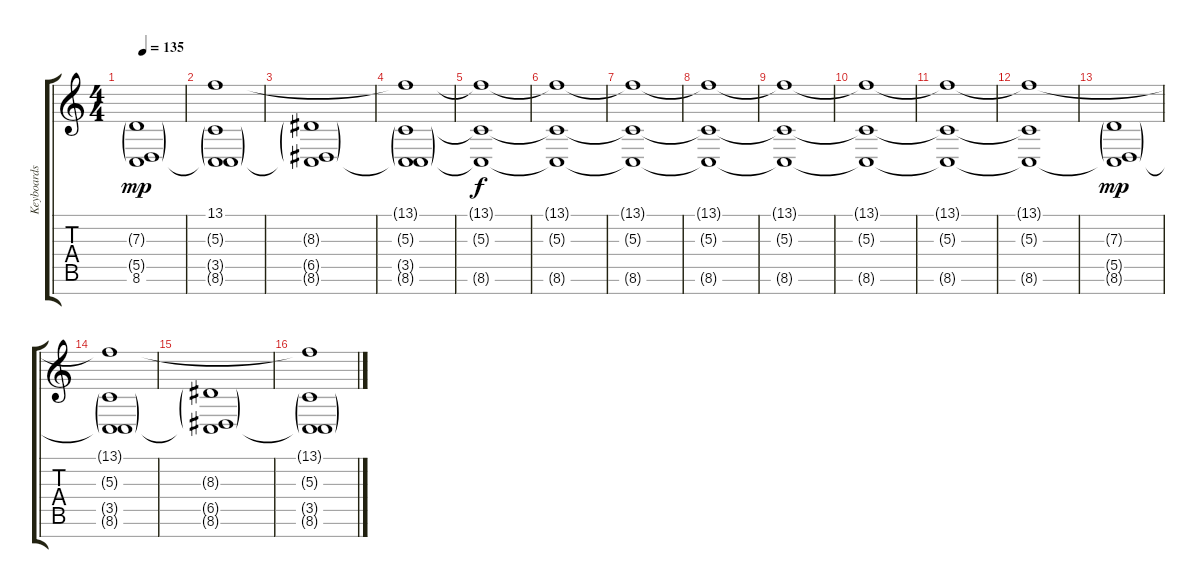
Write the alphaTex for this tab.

\track ("Keyboards" "Keyboards") {instrument stringensemble1}
\staff {score tabs}
\tuning (E4 B3 G3 D3 A2 E2 B1) {hide}
\ts (4 4)
\tempo 135
\clef g2
\ks c
(7.3{g} 5.5{g} 8.6{t}).1{dy mp} |
(13.1{t} 5.3{g} 3.5{g} 8.6{t}).1 |
(8.3{g} 6.5{g} 8.6{t}).1 |
(13.1{t} 5.3{g} 3.5{g} 8.6{t}).1 |
(13.1{t} 5.3{t} 8.6{t}).1{dy f} |
(13.1{t} 5.3{t} 8.6{t}).1 |
(13.1{t} 5.3{t} 8.6{t}).1 |
(13.1{t} 5.3{t} 8.6{t}).1 |
(13.1{t} 5.3{t} 8.6{t}).1 |
(13.1{t} 5.3{t} 8.6{t}).1 |
(13.1{t} 5.3{t} 8.6{t}).1 |
(13.1{t} 5.3{t} 8.6{t}).1 |
(7.3{g} 5.5{g} 8.6{t}).1{dy mp} |
(13.1{t} 5.3{g} 3.5{g} 8.6{t}).1 |
(8.3{g} 6.5{g} 8.6{t}).1 |
(13.1{t} 5.3{g} 3.5{g} 8.6{t}).1
